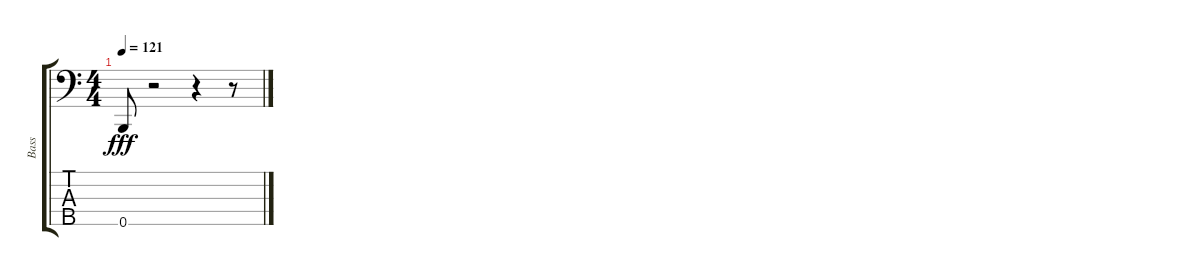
\track ("Bass" "Bass") {instrument electricbassfinger}
\staff {score tabs}
\tuning (G2 D2 A1 E1 B0) {hide}
\ts (4 4)
\tempo 121
\clef f4
\ks c
0.5.8{dy fff} r.2 r.4 r.8
